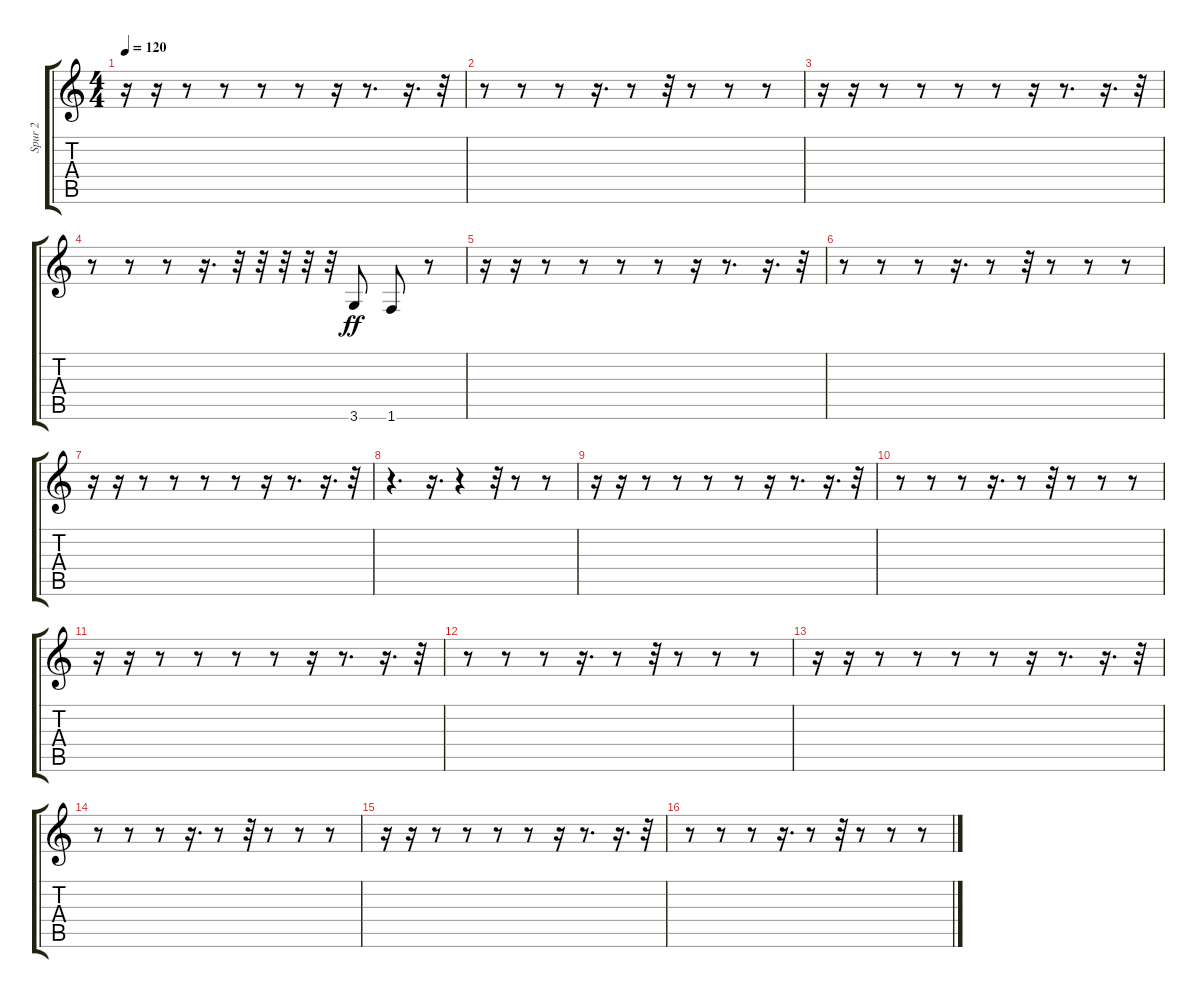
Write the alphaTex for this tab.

\track ("Spur 2" "Spur 2") {instrument synthbass1}
\staff {score tabs}
\tuning (E4 B3 G3 D3 A2 E2) {hide}
\ts (4 4)
\tempo 120
\clef g2
\ks c
r.16{dy ff} r.16 r.8 r.8 r.8 r.8 r.16 r.8{d} r.16{d} r.32 |
r.8 r.8 r.8 r.16{d} r.8 r.32 r.8 r.8 r.8 |
r.16 r.16 r.8 r.8 r.8 r.8 r.16 r.8{d} r.16{d} r.32 |
r.8 r.8 r.8 r.16{d} r.32 r.32 r.32 r.32 r.32 3.6.8 1.6.8 r.8 |
r.16 r.16 r.8 r.8 r.8 r.8 r.16 r.8{d} r.16{d} r.32 |
r.8 r.8 r.8 r.16{d} r.8 r.32 r.8 r.8 r.8 |
r.16 r.16 r.8 r.8 r.8 r.8 r.16 r.8{d} r.16{d} r.32 |
r.4{d} r.16{d} r.4 r.32 r.8 r.8 |
r.16 r.16 r.8 r.8 r.8 r.8 r.16 r.8{d} r.16{d} r.32 |
r.8 r.8 r.8 r.16{d} r.8 r.32 r.8 r.8 r.8 |
r.16 r.16 r.8 r.8 r.8 r.8 r.16 r.8{d} r.16{d} r.32 |
r.8 r.8 r.8 r.16{d} r.8 r.32 r.8 r.8 r.8 |
r.16 r.16 r.8 r.8 r.8 r.8 r.16 r.8{d} r.16{d} r.32 |
r.8 r.8 r.8 r.16{d} r.8 r.32 r.8 r.8 r.8 |
r.16 r.16 r.8 r.8 r.8 r.8 r.16 r.8{d} r.16{d} r.32 |
r.8 r.8 r.8 r.16{d} r.8 r.32 r.8 r.8 r.8
